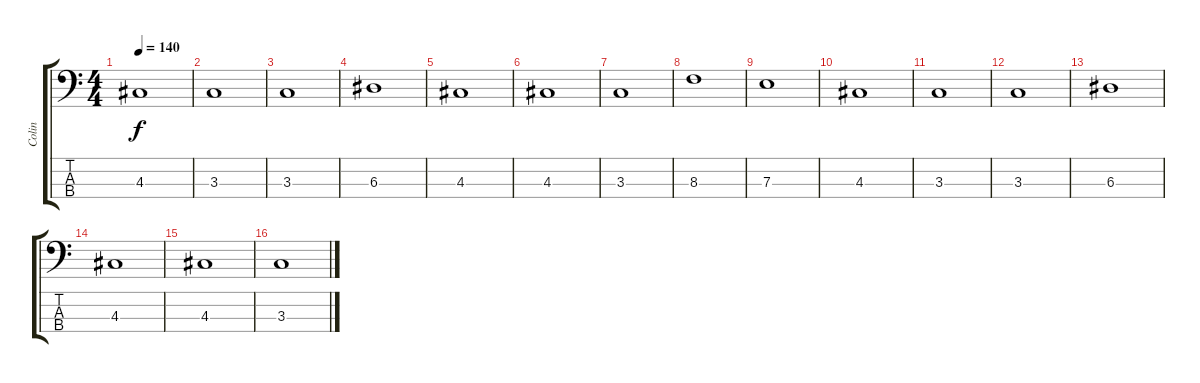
\track ("Colin" "Colin") {instrument electricbassfinger}
\staff {score tabs}
\tuning (G2 D2 A1 E1) {hide}
\ts (4 4)
\tempo 140
\clef f4
\ks c
4.3.1{dy f} |
3.3.1 |
3.3.1 |
6.3.1 |
4.3.1 |
4.3.1 |
3.3.1 |
8.3.1 |
7.3.1 |
4.3.1 |
3.3.1 |
3.3.1 |
6.3.1 |
4.3.1 |
4.3.1 |
3.3.1
